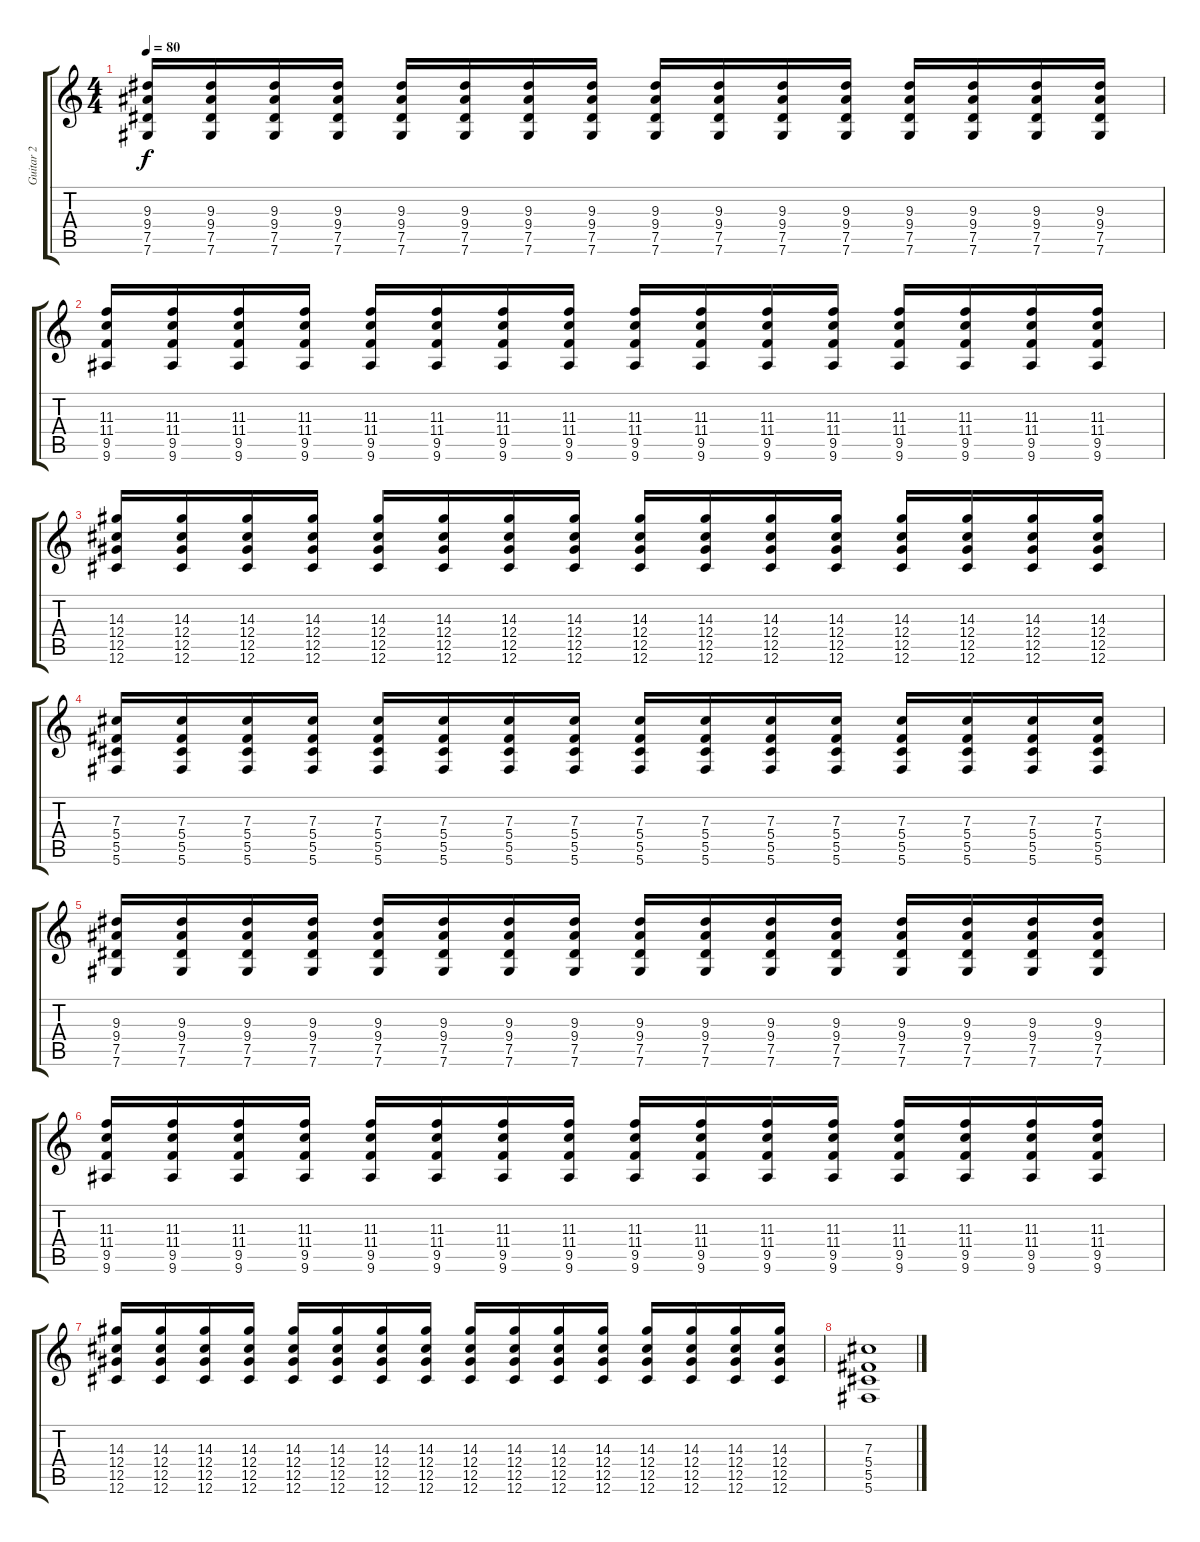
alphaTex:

\track ("Guitar 2" "Guitar 2") {instrument distortionguitar}
\staff {score tabs}
\tuning (Eb4 Bb3 Gb3 Db3 Ab2 Db2) {hide}
\ts (4 4)
\tempo 80
\clef g2
\ks c
(9.3 9.4 7.5 7.6).16{dy f} (9.3 9.4 7.5 7.6).16 (9.3 9.4 7.5 7.6).16 (9.3 9.4 7.5 7.6).16 (9.3 9.4 7.5 7.6).16 (9.3 9.4 7.5 7.6).16 (9.3 9.4 7.5 7.6).16 (9.3 9.4 7.5 7.6).16 (9.3 9.4 7.5 7.6).16 (9.3 9.4 7.5 7.6).16 (9.3 9.4 7.5 7.6).16 (9.3 9.4 7.5 7.6).16 (9.3 9.4 7.5 7.6).16 (9.3 9.4 7.5 7.6).16 (9.3 9.4 7.5 7.6).16 (9.3 9.4 7.5 7.6).16 |
(11.3 11.4 9.5 9.6).16 (11.3 11.4 9.5 9.6).16 (11.3 11.4 9.5 9.6).16 (11.3 11.4 9.5 9.6).16 (11.3 11.4 9.5 9.6).16 (11.3 11.4 9.5 9.6).16 (11.3 11.4 9.5 9.6).16 (11.3 11.4 9.5 9.6).16 (11.3 11.4 9.5 9.6).16 (11.3 11.4 9.5 9.6).16 (11.3 11.4 9.5 9.6).16 (11.3 11.4 9.5 9.6).16 (11.3 11.4 9.5 9.6).16 (11.3 11.4 9.5 9.6).16 (11.3 11.4 9.5 9.6).16 (11.3 11.4 9.5 9.6).16 |
(14.3 12.4 12.5 12.6).16 (14.3 12.4 12.5 12.6).16 (14.3 12.4 12.5 12.6).16 (14.3 12.4 12.5 12.6).16 (14.3 12.4 12.5 12.6).16 (14.3 12.4 12.5 12.6).16 (14.3 12.4 12.5 12.6).16 (14.3 12.4 12.5 12.6).16 (14.3 12.4 12.5 12.6).16 (14.3 12.4 12.5 12.6).16 (14.3 12.4 12.5 12.6).16 (14.3 12.4 12.5 12.6).16 (14.3 12.4 12.5 12.6).16 (14.3 12.4 12.5 12.6).16 (14.3 12.4 12.5 12.6).16 (14.3 12.4 12.5 12.6).16 |
(7.3 5.4 5.5 5.6).16 (7.3 5.4 5.5 5.6).16 (7.3 5.4 5.5 5.6).16 (7.3 5.4 5.5 5.6).16 (7.3 5.4 5.5 5.6).16 (7.3 5.4 5.5 5.6).16 (7.3 5.4 5.5 5.6).16 (7.3 5.4 5.5 5.6).16 (7.3 5.4 5.5 5.6).16 (7.3 5.4 5.5 5.6).16 (7.3 5.4 5.5 5.6).16 (7.3 5.4 5.5 5.6).16 (7.3 5.4 5.5 5.6).16 (7.3 5.4 5.5 5.6).16 (7.3 5.4 5.5 5.6).16 (7.3 5.4 5.5 5.6).16 |
(9.3 9.4 7.5 7.6).16 (9.3 9.4 7.5 7.6).16 (9.3 9.4 7.5 7.6).16 (9.3 9.4 7.5 7.6).16 (9.3 9.4 7.5 7.6).16 (9.3 9.4 7.5 7.6).16 (9.3 9.4 7.5 7.6).16 (9.3 9.4 7.5 7.6).16 (9.3 9.4 7.5 7.6).16 (9.3 9.4 7.5 7.6).16 (9.3 9.4 7.5 7.6).16 (9.3 9.4 7.5 7.6).16 (9.3 9.4 7.5 7.6).16 (9.3 9.4 7.5 7.6).16 (9.3 9.4 7.5 7.6).16 (9.3 9.4 7.5 7.6).16 |
(11.3 11.4 9.5 9.6).16 (11.3 11.4 9.5 9.6).16 (11.3 11.4 9.5 9.6).16 (11.3 11.4 9.5 9.6).16 (11.3 11.4 9.5 9.6).16 (11.3 11.4 9.5 9.6).16 (11.3 11.4 9.5 9.6).16 (11.3 11.4 9.5 9.6).16 (11.3 11.4 9.5 9.6).16 (11.3 11.4 9.5 9.6).16 (11.3 11.4 9.5 9.6).16 (11.3 11.4 9.5 9.6).16 (11.3 11.4 9.5 9.6).16 (11.3 11.4 9.5 9.6).16 (11.3 11.4 9.5 9.6).16 (11.3 11.4 9.5 9.6).16 |
(14.3 12.4 12.5 12.6).16 (14.3 12.4 12.5 12.6).16 (14.3 12.4 12.5 12.6).16 (14.3 12.4 12.5 12.6).16 (14.3 12.4 12.5 12.6).16 (14.3 12.4 12.5 12.6).16 (14.3 12.4 12.5 12.6).16 (14.3 12.4 12.5 12.6).16 (14.3 12.4 12.5 12.6).16 (14.3 12.4 12.5 12.6).16 (14.3 12.4 12.5 12.6).16 (14.3 12.4 12.5 12.6).16 (14.3 12.4 12.5 12.6).16 (14.3 12.4 12.5 12.6).16 (14.3 12.4 12.5 12.6).16 (14.3 12.4 12.5 12.6).16 |
(7.3 5.4 5.5 5.6).1
